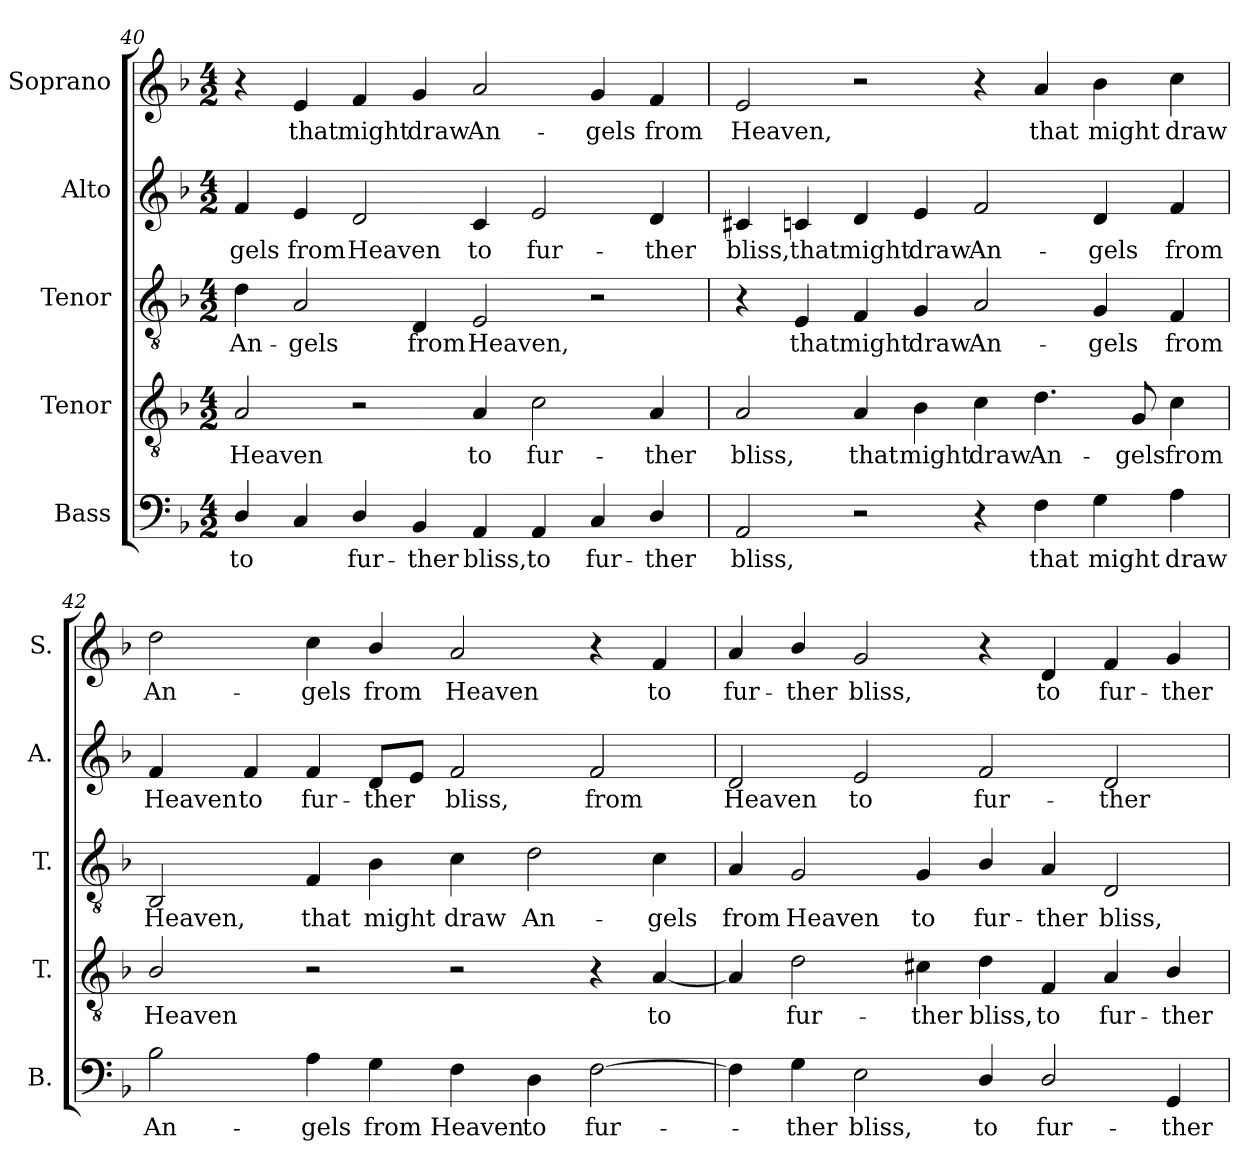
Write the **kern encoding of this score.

**kern	**text	**kern	**text	**kern	**text	**kern	**text	**kern	**text
*part5	*part5	*part4	*part4	*part3	*part3	*part2	*part2	*part1	*part1
*staff5	*staff5	*staff4	*staff4	*staff3	*staff3	*staff2	*staff2	*staff1	*staff1
*I"Bass	*	*I"Tenor	*	*I"Tenor	*	*I"Alto	*	*I"Soprano	*
*I'B.	*	*I'T.	*	*I'T.	*	*I'A.	*	*I'S.	*
!!LO:LB:g=z
*clefF4	*	*clefGv2	*	*clefGv2	*	*clefG2	*	*clefG2	*
*	*	*ITrd7c12	*	*ITrd7c12	*	*	*	*	*
*k[b-]	*	*k[b-]	*	*k[b-]	*	*k[b-]	*	*k[b-]	*
*F:	*	*F:	*	*F:	*	*F:	*	*F:	*
*M4/2	*	*M4/2	*	*M4/2	*	*M4/2	*	*M4/2	*
=40	=40	=40	=40	=40	=40	=40	=40	=40	=40
!	!LO:LY:b:color=#000000	!	!	!	!	!	!	!	!
!	!	!	!LO:LY:b:color=#000000	!	!	!	!	!	!
!	!	!	!	!	!LO:LY:b:color=#000000	!	!	!	!
!	!	!	!	!	!	!	!LO:LY:b:color=#000000	!	!
4Di/	to	2AAi/	Heaven	4Di\	An-	4fi/	-gels	4r	.
!	!	!	!	!	!LO:LY:b:color=#000000	!	!	!	!
!	!	!	!	!	!	!	!LO:LY:b:color=#000000	!	!
!	!	!	!	!	!	!	!	!	!LO:LY:b:color=#000000
4Ci/	.	.	.	2AAi/	-gels	4ei/	from	4ei/	that
!	!LO:LY:b:color=#000000	!	!	!	!	!	!	!	!
!	!	!	!	!	!	!	!LO:LY:b:color=#000000	!	!
!	!	!	!	!	!	!	!	!	!LO:LY:b:color=#000000
4Di/	fur-	2r	.	.	.	2di/	Heaven	4fi/	might
!	!LO:LY:b:color=#000000	!	!	!	!	!	!	!	!
!	!	!	!	!	!LO:LY:b:color=#000000	!	!	!	!
!	!	!	!	!	!	!	!	!	!LO:LY:b:color=#000000
4BB-i/	-ther	.	.	4DDi/	from	.	.	4gi/	draw
!	!LO:LY:b:color=#000000	!	!	!	!	!	!	!	!
!	!	!	!LO:LY:b:color=#000000	!	!	!	!	!	!
!	!	!	!	!	!LO:LY:b:color=#000000	!	!	!	!
!	!	!	!	!	!	!	!LO:LY:b:color=#000000	!	!
!	!	!	!	!	!	!	!	!	!LO:LY:b:color=#000000
4AAi/	bliss,	4AAi/	to	2EEi/	Heaven,	4ci/	to	2ai/	An-
!	!LO:LY:b:color=#000000	!	!	!	!	!	!	!	!
!	!	!	!LO:LY:b:color=#000000	!	!	!	!	!	!
!	!	!	!	!	!	!	!LO:LY:b:color=#000000	!	!
4AAi/	to	2Ci\	fur-	.	.	2ei/	fur-	.	.
!	!LO:LY:b:color=#000000	!	!	!	!	!	!	!	!
!	!	!	!	!	!	!	!	!	!LO:LY:b:color=#000000
4Ci/	fur-	.	.	2r	.	.	.	4gi/	-gels
!	!LO:LY:b:color=#000000	!	!	!	!	!	!	!	!
!	!	!	!LO:LY:b:color=#000000	!	!	!	!	!	!
!	!	!	!	!	!	!	!LO:LY:b:color=#000000	!	!
!	!	!	!	!	!	!	!	!	!LO:LY:b:color=#000000
4Di/	-ther	4AAi/	-ther	.	.	4di/	-ther	4fi/	from
=41	=41	=41	=41	=41	=41	=41	=41	=41	=41
!	!LO:LY:b:color=#000000	!	!	!	!	!	!	!	!
!	!	!	!LO:LY:b:color=#000000	!	!	!	!	!	!
!	!	!	!	!	!	!	!LO:LY:b:color=#000000	!	!
!	!	!	!	!	!	!	!	!	!LO:LY:b:color=#000000
2AAi/	bliss,	2AAi/	bliss,	4r	.	4c#Xi/	bliss,	2ei/	Heaven,
!	!	!	!	!	!LO:LY:b:color=#000000	!	!	!	!
!	!	!	!	!	!	!	!LO:LY:b:color=#000000	!	!
.	.	.	.	4EEi/	that	4ci/	that	.	.
!	!	!	!LO:LY:b:color=#000000	!	!	!	!	!	!
!	!	!	!	!	!LO:LY:b:color=#000000	!	!	!	!
!	!	!	!	!	!	!	!LO:LY:b:color=#000000	!	!
2r	.	4AAi/	that	4FFi/	might	4di/	might	2r	.
!	!	!	!LO:LY:b:color=#000000	!	!	!	!	!	!
!	!	!	!	!	!LO:LY:b:color=#000000	!	!	!	!
!	!	!	!	!	!	!	!LO:LY:b:color=#000000	!	!
.	.	4BB-i\	might	4GGi/	draw	4ei/	draw	.	.
!	!	!	!LO:LY:b:color=#000000	!	!	!	!	!	!
!	!	!	!	!	!LO:LY:b:color=#000000	!	!	!	!
!	!	!	!	!	!	!	!LO:LY:b:color=#000000	!	!
4r	.	4Ci\	draw	2AAi/	An-	2fi/	An-	4r	.
!	!LO:LY:b:color=#000000	!	!	!	!	!	!	!	!
!	!	!	!LO:LY:b:color=#000000	!	!	!	!	!	!
!	!	!	!	!	!	!	!	!	!LO:LY:b:color=#000000
4Fi\	that	4.Di\	An-	.	.	.	.	4ai/	that
!	!LO:LY:b:color=#000000	!	!	!	!	!	!	!	!
!	!	!	!	!	!LO:LY:b:color=#000000	!	!	!	!
!	!	!	!	!	!	!	!LO:LY:b:color=#000000	!	!
!	!	!	!	!	!	!	!	!	!LO:LY:b:color=#000000
4Gi\	might	.	.	4GGi/	-gels	4di/	-gels	4b-i\	might
!	!	!	!LO:LY:b:color=#000000	!	!	!	!	!	!
.	.	8GGi/	-gels	.	.	.	.	.	.
!	!LO:LY:b:color=#000000	!	!	!	!	!	!	!	!
!	!	!	!LO:LY:b:color=#000000	!	!	!	!	!	!
!	!	!	!	!	!LO:LY:b:color=#000000	!	!	!	!
!	!	!	!	!	!	!	!LO:LY:b:color=#000000	!	!
!	!	!	!	!	!	!	!	!	!LO:LY:b:color=#000000
4Ai\	draw	4Ci\	from	4FFi/	from	4fi/	from	4cci\	draw
!!LO:LB:g=z
=42	=42	=42	=42	=42	=42	=42	=42	=42	=42
!	!LO:LY:b:color=#000000	!	!	!	!	!	!	!	!
!	!	!	!LO:LY:b:color=#000000	!	!	!	!	!	!
!	!	!	!	!	!LO:LY:b:color=#000000	!	!	!	!
!	!	!	!	!	!	!	!LO:LY:b:color=#000000	!	!
!	!	!	!	!	!	!	!	!	!LO:LY:b:color=#000000
2B-i\	An-	2BB-i/	Heaven	2BBB-i/	Heaven,	4fi/	Heaven	2ddi\	An-
!	!	!	!	!	!	!	!LO:LY:b:color=#000000	!	!
.	.	.	.	.	.	4fi/	to	.	.
!	!LO:LY:b:color=#000000	!	!	!	!	!	!	!	!
!	!	!	!	!	!LO:LY:b:color=#000000	!	!	!	!
!	!	!	!	!	!	!	!LO:LY:b:color=#000000	!	!
!	!	!	!	!	!	!	!	!	!LO:LY:b:color=#000000
4Ai\	-gels	2r	.	4FFi/	that	4fi/	fur-	4cci\	-gels
!	!LO:LY:b:color=#000000	!	!	!	!	!	!	!	!
!	!	!	!	!	!LO:LY:b:color=#000000	!	!	!	!
!	!	!	!	!	!	!	!LO:LY:b:color=#000000	!	!
!	!	!	!	!	!	!	!	!	!LO:LY:b:color=#000000
4Gi\	from	.	.	4BB-i\	might	8di/L	-ther	4b-i/	from
.	.	.	.	.	.	8ei/J	.	.	.
!	!LO:LY:b:color=#000000	!	!	!	!	!	!	!	!
!	!	!	!	!	!LO:LY:b:color=#000000	!	!	!	!
!	!	!	!	!	!	!	!LO:LY:b:color=#000000	!	!
!	!	!	!	!	!	!	!	!	!LO:LY:b:color=#000000
4Fi\	Heaven	2r	.	4Ci\	draw	2fi/	bliss,	2ai/	Heaven
!	!LO:LY:b:color=#000000	!	!	!	!	!	!	!	!
!	!	!	!	!	!LO:LY:b:color=#000000	!	!	!	!
4Di\	to	.	.	2Di\	An-	.	.	.	.
!	!LO:LY:b:color=#000000	!	!	!	!	!	!	!	!
!	!	!	!	!	!	!	!LO:LY:b:color=#000000	!	!
[2Fi\	fur-	4r	.	.	.	2fi/	from	4r	.
!	!	!	!LO:LY:b:color=#000000	!	!	!	!	!	!
!	!	!	!	!	!LO:LY:b:color=#000000	!	!	!	!
!	!	!	!	!	!	!	!	!	!LO:LY:b:color=#000000
.	.	[4AAi/	to	4Ci\	-gels	.	.	4fi/	to
=43	=43	=43	=43	=43	=43	=43	=43	=43	=43
!	!	!	!	!	!LO:LY:b:color=#000000	!	!	!	!
!	!	!	!	!	!	!	!LO:LY:b:color=#000000	!	!
!	!	!	!	!	!	!	!	!	!LO:LY:b:color=#000000
4Fi\]	.	4AAi/]	.	4AAi/	from	2di/	Heaven	4ai/	fur-
!	!LO:LY:b:color=#000000	!	!	!	!	!	!	!	!
!	!	!	!LO:LY:b:color=#000000	!	!	!	!	!	!
!	!	!	!	!	!LO:LY:b:color=#000000	!	!	!	!
!	!	!	!	!	!	!	!	!	!LO:LY:b:color=#000000
4Gi\	-ther	2Di\	fur-	2GGi/	Heaven	.	.	4b-i/	-ther
!	!LO:LY:b:color=#000000	!	!	!	!	!	!	!	!
!	!	!	!	!	!	!	!LO:LY:b:color=#000000	!	!
!	!	!	!	!	!	!	!	!	!LO:LY:b:color=#000000
2Ei\	bliss,	.	.	.	.	2ei/	to	2gi/	bliss,
!	!	!	!LO:LY:b:color=#000000	!	!	!	!	!	!
!	!	!	!	!	!LO:LY:b:color=#000000	!	!	!	!
.	.	4C#Xi\	-ther	4GGi/	to	.	.	.	.
!	!LO:LY:b:color=#000000	!	!	!	!	!	!	!	!
!	!	!	!LO:LY:b:color=#000000	!	!	!	!	!	!
!	!	!	!	!	!LO:LY:b:color=#000000	!	!	!	!
!	!	!	!	!	!	!	!LO:LY:b:color=#000000	!	!
4Di/	to	4Di\	bliss,	4BB-i/	fur-	2fi/	fur-	4r	.
!	!LO:LY:b:color=#000000	!	!	!	!	!	!	!	!
!	!	!	!LO:LY:b:color=#000000	!	!	!	!	!	!
!	!	!	!	!	!LO:LY:b:color=#000000	!	!	!	!
!	!	!	!	!	!	!	!	!	!LO:LY:b:color=#000000
2Di/	fur-	4FFi/	to	4AAi/	-ther	.	.	4di/	to
!	!	!	!LO:LY:b:color=#000000	!	!	!	!	!	!
!	!	!	!	!	!LO:LY:b:color=#000000	!	!	!	!
!	!	!	!	!	!	!	!LO:LY:b:color=#000000	!	!
!	!	!	!	!	!	!	!	!	!LO:LY:b:color=#000000
.	.	4AAi/	fur-	2DDi/	bliss,	2di/	-ther	4fi/	fur-
!	!LO:LY:b:color=#000000	!	!	!	!	!	!	!	!
!	!	!	!LO:LY:b:color=#000000	!	!	!	!	!	!
!	!	!	!	!	!	!	!	!	!LO:LY:b:color=#000000
4GGi/	-ther	4BB-i/	-ther	.	.	.	.	4gi/	-ther
=	=	=	=	=	=	=	=	=	=
*-	*-	*-	*-	*-	*-	*-	*-	*-	*-
